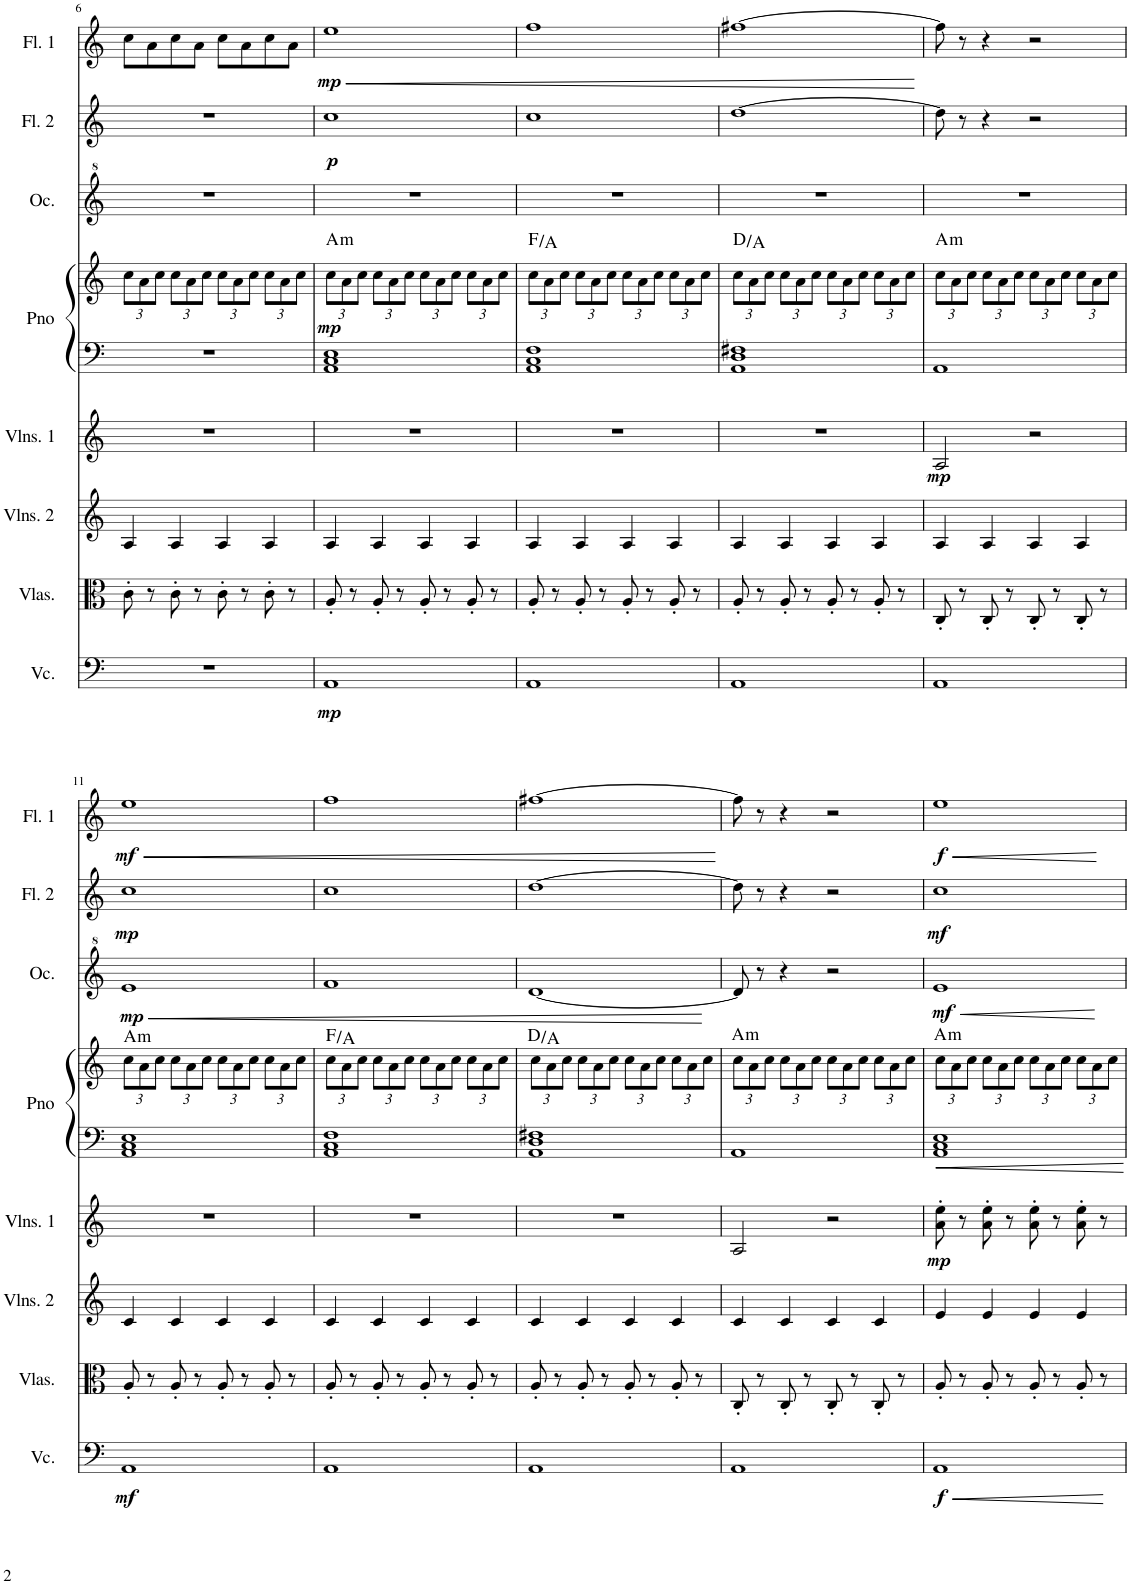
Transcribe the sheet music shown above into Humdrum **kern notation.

**kern	**dynam	**kern	**kern	**kern	**dynam	**kern	**kern	**dynam	**harte	**kern	**dynam	**kern	**dynam	**kern	**dynam
*part8	*part8	*part7	*part6	*part5	*part5	*part4	*part4	*part4	*part4	*part3	*part3	*part2	*part2	*part1	*part1
*staff9	*staff9	*staff8	*staff7	*staff6	*staff6	*staff5	*staff4	*staff4/5	*	*staff3	*staff3	*staff2	*staff2	*staff1	*staff1
*I"Cello	*	*I"Violas	*I"Violins 2	*I"Violins 1	*	*I"Piano	*	*	*	*I"Ocarina	*	*I"Flute 2	*	*I"Flute 1	*
*	*	*I'Vlas.	*I'Vlns. 2	*I'Vlns. 1	*	*I'Pno	*	*	*	*I'Oc.	*	*I'Fl. 2	*	*I'Fl. 1	*
!!LO:PB:g=z
*clefF4	*	*clefC3	*clefG2	*clefG2	*	*clefF4	*clefG2	*	*	*clefG^2	*	*clefG2	*	*clefG2	*
*k[]	*	*k[]	*k[]	*k[]	*	*k[]	*k[]	*	*	*k[]	*	*k[]	*	*k[]	*
*M4/4	*	*M4/4	*M4/4	*M4/4	*	*M4/4	*M4/4	*	*	*M4/4	*	*M4/4	*	*M4/4	*
*	*	*	*	*	*	*	*Xbrackettup	*	*	*	*	*	*	*	*
=6	=6	=6	=6	=6	=6	=6	=6	=6	=6	=6	=6	=6	=6	=6	=6
1r	.	8c'\	4A/	1r	.	1r	12cc\L	.	.	1r	.	1r	.	8cc\L	.
.	.	.	.	.	.	.	12a\	.	.	.	.	.	.	.	.
.	.	8r	.	.	.	.	.	.	.	.	.	.	.	8a\	.
.	.	.	.	.	.	.	12cc\J	.	.	.	.	.	.	.	.
.	.	8c'\	4A/	.	.	.	12cc\L	.	.	.	.	.	.	8cc\	.
.	.	.	.	.	.	.	12a\	.	.	.	.	.	.	.	.
.	.	8r	.	.	.	.	.	.	.	.	.	.	.	8a\J	.
.	.	.	.	.	.	.	12cc\J	.	.	.	.	.	.	.	.
.	.	8c'\	4A/	.	.	.	12cc\L	.	.	.	.	.	.	8cc\L	.
.	.	.	.	.	.	.	12a\	.	.	.	.	.	.	.	.
.	.	8r	.	.	.	.	.	.	.	.	.	.	.	8a\	.
.	.	.	.	.	.	.	12cc\J	.	.	.	.	.	.	.	.
.	.	8c'\	4A/	.	.	.	12cc\L	.	.	.	.	.	.	8cc\	.
.	.	.	.	.	.	.	12a\	.	.	.	.	.	.	.	.
.	.	8r	.	.	.	.	.	.	.	.	.	.	.	8a\J	.
.	.	.	.	.	.	.	12cc\J	.	.	.	.	.	.	.	.
=7	=7	=7	=7	=7	=7	=7	=7	=7	=7	=7	=7	=7	=7	=7	=7
!	!LO:DY:b	!	!	!	!	!	!	!LO:DY:b	!	!	!	!	!LO:DY:b	!	!LO:HP:b
!	!	!	!	!	!	!	!	!	!LO:H:kt=m	!	!	!	!	!	!LO:DY:n=1:b
1AA	mp	8A'/	4A/	1r	.	1AA 1C 1E	12cc\L	mp	A:min	1r	.	1cc	p	1ee	< mp
.	.	.	.	.	.	.	12a\	.	.	.	.	.	.	.	.
.	.	8r	.	.	.	.	.	.	.	.	.	.	.	.	.
.	.	.	.	.	.	.	12cc\J	.	.	.	.	.	.	.	.
.	.	8A'/	4A/	.	.	.	12cc\L	.	.	.	.	.	.	.	.
.	.	.	.	.	.	.	12a\	.	.	.	.	.	.	.	.
.	.	8r	.	.	.	.	.	.	.	.	.	.	.	.	.
.	.	.	.	.	.	.	12cc\J	.	.	.	.	.	.	.	.
.	.	8A'/	4A/	.	.	.	12cc\L	.	.	.	.	.	.	.	.
.	.	.	.	.	.	.	12a\	.	.	.	.	.	.	.	.
.	.	8r	.	.	.	.	.	.	.	.	.	.	.	.	.
.	.	.	.	.	.	.	12cc\J	.	.	.	.	.	.	.	.
.	.	8A'/	4A/	.	.	.	12cc\L	.	.	.	.	.	.	.	.
.	.	.	.	.	.	.	12a\	.	.	.	.	.	.	.	.
.	.	8r	.	.	.	.	.	.	.	.	.	.	.	.	.
.	.	.	.	.	.	.	12cc\J	.	.	.	.	.	.	.	.
=8	=8	=8	=8	=8	=8	=8	=8	=8	=8	=8	=8	=8	=8	=8	=8
1AA	.	8A'/	4A/	1r	.	1AA 1C 1F	12cc\L	.	F:maj/3	1r	.	1cc	.	1ff	.
.	.	.	.	.	.	.	12a\	.	.	.	.	.	.	.	.
.	.	8r	.	.	.	.	.	.	.	.	.	.	.	.	.
.	.	.	.	.	.	.	12cc\J	.	.	.	.	.	.	.	.
.	.	8A'/	4A/	.	.	.	12cc\L	.	.	.	.	.	.	.	.
.	.	.	.	.	.	.	12a\	.	.	.	.	.	.	.	.
.	.	8r	.	.	.	.	.	.	.	.	.	.	.	.	.
.	.	.	.	.	.	.	12cc\J	.	.	.	.	.	.	.	.
.	.	8A'/	4A/	.	.	.	12cc\L	.	.	.	.	.	.	.	.
.	.	.	.	.	.	.	12a\	.	.	.	.	.	.	.	.
.	.	8r	.	.	.	.	.	.	.	.	.	.	.	.	.
.	.	.	.	.	.	.	12cc\J	.	.	.	.	.	.	.	.
.	.	8A'/	4A/	.	.	.	12cc\L	.	.	.	.	.	.	.	.
.	.	.	.	.	.	.	12a\	.	.	.	.	.	.	.	.
.	.	8r	.	.	.	.	.	.	.	.	.	.	.	.	.
.	.	.	.	.	.	.	12cc\J	.	.	.	.	.	.	.	.
=9	=9	=9	=9	=9	=9	=9	=9	=9	=9	=9	=9	=9	=9	=9	=9
1AA	.	8A'/	4A/	1r	.	1AA 1D 1F#X	12cc\L	.	D:maj/5	1r	.	[1dd	.	[1ff#X	.
.	.	.	.	.	.	.	12a\	.	.	.	.	.	.	.	.
.	.	8r	.	.	.	.	.	.	.	.	.	.	.	.	.
.	.	.	.	.	.	.	12cc\J	.	.	.	.	.	.	.	.
.	.	8A'/	4A/	.	.	.	12cc\L	.	.	.	.	.	.	.	.
.	.	.	.	.	.	.	12a\	.	.	.	.	.	.	.	.
.	.	8r	.	.	.	.	.	.	.	.	.	.	.	.	.
.	.	.	.	.	.	.	12cc\J	.	.	.	.	.	.	.	.
.	.	8A'/	4A/	.	.	.	12cc\L	.	.	.	.	.	.	.	.
.	.	.	.	.	.	.	12a\	.	.	.	.	.	.	.	.
.	.	8r	.	.	.	.	.	.	.	.	.	.	.	.	.
.	.	.	.	.	.	.	12cc\J	.	.	.	.	.	.	.	.
.	.	8A'/	4A/	.	.	.	12cc\L	.	.	.	.	.	.	.	.
.	.	.	.	.	.	.	12a\	.	.	.	.	.	.	.	.
.	.	8r	.	.	.	.	.	.	.	.	.	.	.	.	.
.	.	.	.	.	.	.	12cc\J	.	.	.	.	.	.	.	.
=10	=10	=10	=10	=10	=10	=10	=10	=10	=10	=10	=10	=10	=10	=10	=10
!	!	!	!	!	!LO:DY:b	!	!	!	!LO:H:kt=m	!	!	!	!	!	!
1AA	.	8C'/	4A/	2A/	mp	1AA	12cc\L	.	A:min	1r	.	8dd\]	.	8ff#\]	.
.	.	.	.	.	.	.	12a\	.	.	.	.	.	.	.	.
.	.	8r	.	.	.	.	.	.	.	.	.	8r	.	8r	[
.	.	.	.	.	.	.	12cc\J	.	.	.	.	.	.	.	.
.	.	8C'/	4A/	.	.	.	12cc\L	.	.	.	.	4r	.	4r	.
.	.	.	.	.	.	.	12a\	.	.	.	.	.	.	.	.
.	.	8r	.	.	.	.	.	.	.	.	.	.	.	.	.
.	.	.	.	.	.	.	12cc\J	.	.	.	.	.	.	.	.
.	.	8C'/	4A/	2r	.	.	12cc\L	.	.	.	.	2r	.	2r	.
.	.	.	.	.	.	.	12a\	.	.	.	.	.	.	.	.
.	.	8r	.	.	.	.	.	.	.	.	.	.	.	.	.
.	.	.	.	.	.	.	12cc\J	.	.	.	.	.	.	.	.
.	.	8C'/	4A/	.	.	.	12cc\L	.	.	.	.	.	.	.	.
.	.	.	.	.	.	.	12a\	.	.	.	.	.	.	.	.
.	.	8r	.	.	.	.	.	.	.	.	.	.	.	.	.
.	.	.	.	.	.	.	12cc\J	.	.	.	.	.	.	.	.
!!LO:LB:g=z
=11	=11	=11	=11	=11	=11	=11	=11	=11	=11	=11	=11	=11	=11	=11	=11
!	!LO:DY:b	!	!	!	!	!	!	!	!	!	!LO:HP:b	!	!	!	!LO:HP:b
!	!	!	!	!	!	!	!	!	!LO:H:kt=m	!	!LO:DY:n=1:b	!	!LO:DY:b	!	!LO:DY:n=1:b
1AA	mf	8A'/	4c/	1r	.	1AA 1C 1E	12cc\L	.	A:min	1ee	< mp	1cc	mp	1ee	< mf
.	.	.	.	.	.	.	12a\	.	.	.	.	.	.	.	.
.	.	8r	.	.	.	.	.	.	.	.	.	.	.	.	.
.	.	.	.	.	.	.	12cc\J	.	.	.	.	.	.	.	.
.	.	8A'/	4c/	.	.	.	12cc\L	.	.	.	.	.	.	.	.
.	.	.	.	.	.	.	12a\	.	.	.	.	.	.	.	.
.	.	8r	.	.	.	.	.	.	.	.	.	.	.	.	.
.	.	.	.	.	.	.	12cc\J	.	.	.	.	.	.	.	.
.	.	8A'/	4c/	.	.	.	12cc\L	.	.	.	.	.	.	.	.
.	.	.	.	.	.	.	12a\	.	.	.	.	.	.	.	.
.	.	8r	.	.	.	.	.	.	.	.	.	.	.	.	.
.	.	.	.	.	.	.	12cc\J	.	.	.	.	.	.	.	.
.	.	8A'/	4c/	.	.	.	12cc\L	.	.	.	.	.	.	.	.
.	.	.	.	.	.	.	12a\	.	.	.	.	.	.	.	.
.	.	8r	.	.	.	.	.	.	.	.	.	.	.	.	.
.	.	.	.	.	.	.	12cc\J	.	.	.	.	.	.	.	.
=12	=12	=12	=12	=12	=12	=12	=12	=12	=12	=12	=12	=12	=12	=12	=12
1AA	.	8A'/	4c/	1r	.	1AA 1C 1F	12cc\L	.	F:maj/3	1ff	.	1cc	.	1ff	.
.	.	.	.	.	.	.	12a\	.	.	.	.	.	.	.	.
.	.	8r	.	.	.	.	.	.	.	.	.	.	.	.	.
.	.	.	.	.	.	.	12cc\J	.	.	.	.	.	.	.	.
.	.	8A'/	4c/	.	.	.	12cc\L	.	.	.	.	.	.	.	.
.	.	.	.	.	.	.	12a\	.	.	.	.	.	.	.	.
.	.	8r	.	.	.	.	.	.	.	.	.	.	.	.	.
.	.	.	.	.	.	.	12cc\J	.	.	.	.	.	.	.	.
.	.	8A'/	4c/	.	.	.	12cc\L	.	.	.	.	.	.	.	.
.	.	.	.	.	.	.	12a\	.	.	.	.	.	.	.	.
.	.	8r	.	.	.	.	.	.	.	.	.	.	.	.	.
.	.	.	.	.	.	.	12cc\J	.	.	.	.	.	.	.	.
.	.	8A'/	4c/	.	.	.	12cc\L	.	.	.	.	.	.	.	.
.	.	.	.	.	.	.	12a\	.	.	.	.	.	.	.	.
.	.	8r	.	.	.	.	.	.	.	.	.	.	.	.	.
.	.	.	.	.	.	.	12cc\J	.	.	.	.	.	.	.	.
=13	=13	=13	=13	=13	=13	=13	=13	=13	=13	=13	=13	=13	=13	=13	=13
1AA	.	8A'/	4c/	1r	.	1AA 1D 1F#X	12cc\L	.	D:maj/5	[1dd	.	[1dd	.	[1ff#X	.
.	.	.	.	.	.	.	12a\	.	.	.	.	.	.	.	.
.	.	8r	.	.	.	.	.	.	.	.	.	.	.	.	.
.	.	.	.	.	.	.	12cc\J	.	.	.	.	.	.	.	.
.	.	8A'/	4c/	.	.	.	12cc\L	.	.	.	.	.	.	.	.
.	.	.	.	.	.	.	12a\	.	.	.	.	.	.	.	.
.	.	8r	.	.	.	.	.	.	.	.	.	.	.	.	.
.	.	.	.	.	.	.	12cc\J	.	.	.	.	.	.	.	.
.	.	8A'/	4c/	.	.	.	12cc\L	.	.	.	.	.	.	.	.
.	.	.	.	.	.	.	12a\	.	.	.	.	.	.	.	.
.	.	8r	.	.	.	.	.	.	.	.	.	.	.	.	.
.	.	.	.	.	.	.	12cc\J	.	.	.	.	.	.	.	.
.	.	8A'/	4c/	.	.	.	12cc\L	.	.	.	.	.	.	.	.
.	.	.	.	.	.	.	12a\	.	.	.	.	.	.	.	.
.	.	8r	.	.	.	.	.	.	.	.	.	.	.	.	.
.	.	.	.	.	.	.	12cc\J	.	.	.	.	.	.	.	.
=14	=14	=14	=14	=14	=14	=14	=14	=14	=14	=14	=14	=14	=14	=14	=14
!	!	!	!	!	!	!	!	!	!LO:H:kt=m	!	!	!	!	!	!
1AA	.	8C'/	4c/	2A/	.	1AA	12cc\L	.	A:min	8dd/]	.	8dd\]	.	8ff#\]	.
.	.	.	.	.	.	.	12a\	.	.	.	.	.	.	.	.
.	.	8r	.	.	.	.	.	.	.	8r	[	8r	.	8r	[
.	.	.	.	.	.	.	12cc\J	.	.	.	.	.	.	.	.
.	.	8C'/	4c/	.	.	.	12cc\L	.	.	4r	.	4r	.	4r	.
.	.	.	.	.	.	.	12a\	.	.	.	.	.	.	.	.
.	.	8r	.	.	.	.	.	.	.	.	.	.	.	.	.
.	.	.	.	.	.	.	12cc\J	.	.	.	.	.	.	.	.
.	.	8C'/	4c/	2r	.	.	12cc\L	.	.	2r	.	2r	.	2r	.
.	.	.	.	.	.	.	12a\	.	.	.	.	.	.	.	.
.	.	8r	.	.	.	.	.	.	.	.	.	.	.	.	.
.	.	.	.	.	.	.	12cc\J	.	.	.	.	.	.	.	.
.	.	8C'/	4c/	.	.	.	12cc\L	.	.	.	.	.	.	.	.
.	.	.	.	.	.	.	12a\	.	.	.	.	.	.	.	.
.	.	8r	.	.	.	.	.	.	.	.	.	.	.	.	.
.	.	.	.	.	.	.	12cc\J	.	.	.	.	.	.	.	.
=15	=15	=15	=15	=15	=15	=15	=15	=15	=15	=15	=15	=15	=15	=15	=15
!	!LO:DY:b	!	!	!	!LO:DY:b	!	!	!	!LO:H:kt=m	!	!LO:DY:b	!	!LO:DY:b	!	!LO:DY:b
1AA	f	8A'/	4e/	8a\' 8ee\'	mp	1AA 1C 1E	12cc\L	.	A:min	1ee	mf	1cc	mf	1ee	f
.	.	.	.	.	.	.	12a\	.	.	.	.	.	.	.	.
.	.	8r	.	8r	.	.	.	.	.	.	.	.	.	.	.
.	.	.	.	.	.	.	12cc\J	.	.	.	.	.	.	.	.
.	.	8A'/	4e/	8a\' 8ee\'	.	.	12cc\L	.	.	.	.	.	.	.	.
.	.	.	.	.	.	.	12a\	.	.	.	.	.	.	.	.
.	.	8r	.	8r	.	.	.	.	.	.	.	.	.	.	.
.	.	.	.	.	.	.	12cc\J	.	.	.	.	.	.	.	.
.	.	8A'/	4e/	8a\' 8ee\'	.	.	12cc\L	.	.	.	.	.	.	.	.
.	.	.	.	.	.	.	12a\	.	.	.	.	.	.	.	.
.	.	8r	.	8r	.	.	.	.	.	.	.	.	.	.	.
.	.	.	.	.	.	.	12cc\J	.	.	.	.	.	.	.	.
.	.	8A'/	4e/	8a\' 8ee\'	.	.	12cc\L	.	.	.	.	.	.	.	.
.	.	.	.	.	.	.	12a\	.	.	.	.	.	.	.	.
.	.	8r	.	8r	.	.	.	.	.	.	.	.	.	.	.
.	.	.	.	.	.	.	12cc\J	.	.	.	.	.	.	.	.
=	=	=	=	=	=	=	=	=	=	=	=	=	=	=	=
*-	*-	*-	*-	*-	*-	*-	*-	*-	*-	*-	*-	*-	*-	*-	*-
